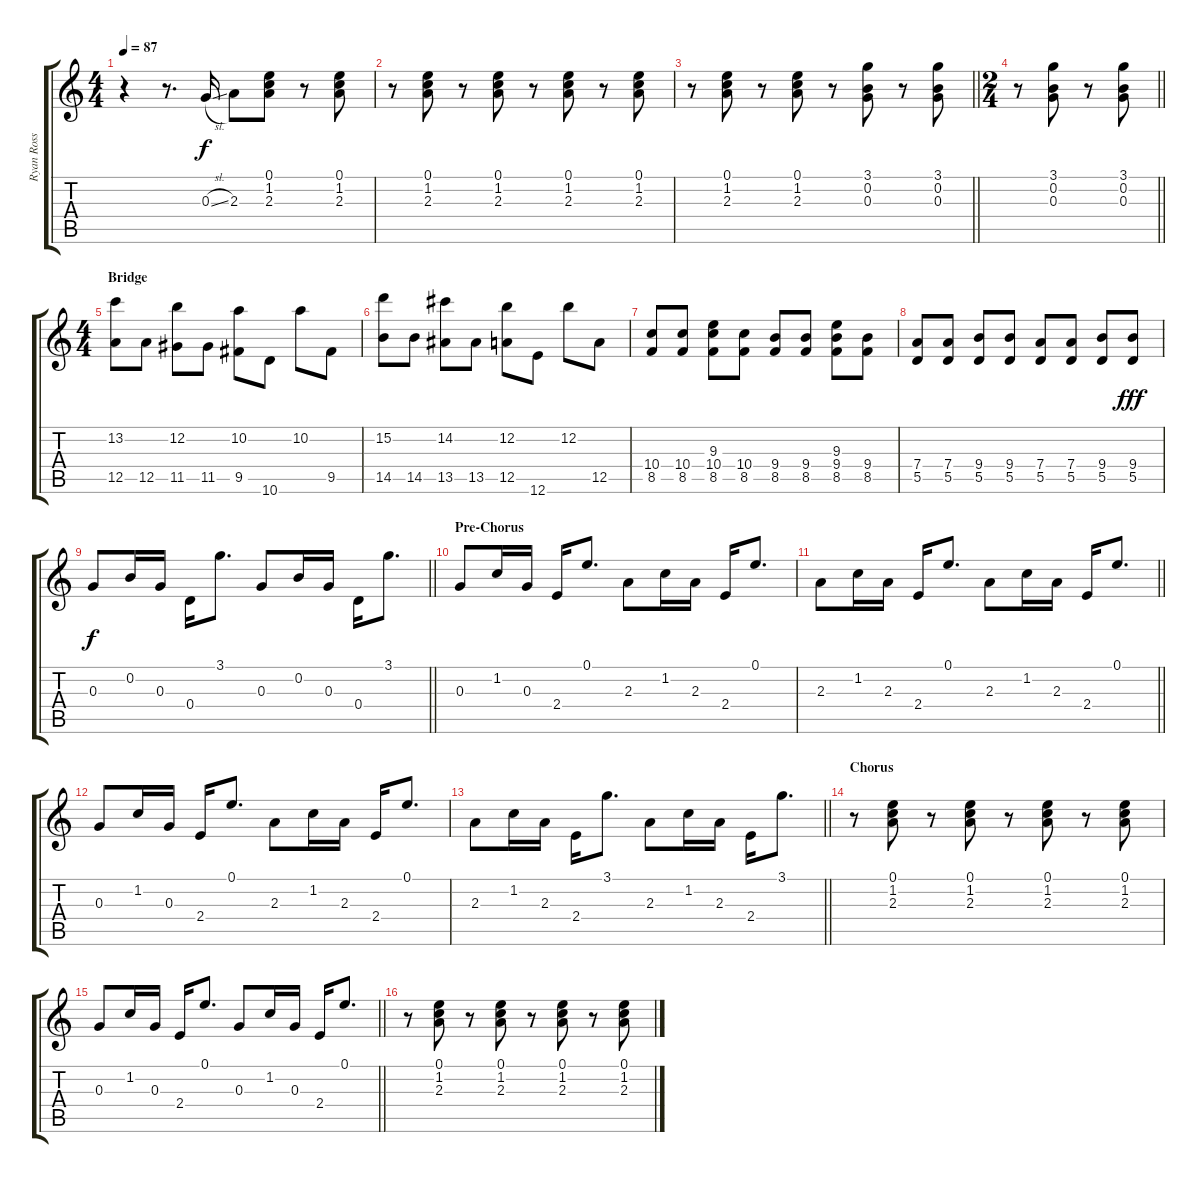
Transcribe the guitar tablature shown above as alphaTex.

\track ("Ryan Ross" "Ryan Ross") {instrument electricguitarclean}
\staff {score tabs}
\tuning (E4 B3 G3 D3 A2 E2) {hide}
\ts (4 4)
\tempo 87
\clef g2
\ks c
r.4{dy f} r.8{d} 0.3{sl}.16 2.3.8 (0.1 1.2 2.3).8 r.8 (0.1 1.2 2.3).8 |
r.8 (0.1 1.2 2.3).8 r.8 (0.1 1.2 2.3).8 r.8 (0.1 1.2 2.3).8 r.8 (0.1 1.2 2.3).8 |
\barLineRight lightlight
r.8 (0.1 1.2 2.3).8 r.8 (0.1 1.2 2.3).8 r.8 (3.1 0.2 0.3).8 r.8 (3.1 0.2 0.3).8 |
\ts (2 4)
\barLineRight lightlight
r.8 (3.1 0.2 0.3).8 r.8 (3.1 0.2 0.3).8 |
\ts (4 4)
\section ("" "Bridge")
(13.2 12.5).8 12.5.8 (12.2 11.5).8 11.5.8 (10.2 9.5).8 10.6.8 10.2.8 9.5.8 |
(15.2 14.5).8 14.5.8 (14.2 13.5).8 13.5.8 (12.2 12.5).8 12.6.8 12.2.8 12.5.8 |
(10.4 8.5).8 (10.4 8.5).8 (9.3 10.4 8.5).8 (10.4 8.5).8 (9.4 8.5).8 (9.4 8.5).8 (9.3 9.4 8.5).8 (9.4 8.5).8 |
(7.4 5.5).8 (7.4 5.5).8 (9.4 5.5).8 (9.4 5.5).8 (7.4 5.5).8 (7.4 5.5).8 (9.4 5.5).8 (9.4 5.5).8{dy fff} |
\barLineRight lightlight
0.3.8{dy f} 0.2.16 0.3.16 0.4.16 3.1.8{d} 0.3.8 0.2.16 0.3.16 0.4.16 3.1.8{d} |
\section ("" "Pre-Chorus")
0.3.8 1.2.16 0.3.16 2.4.16 0.1.8{d} 2.3.8 1.2.16 2.3.16 2.4.16 0.1.8{d} |
\barLineRight lightlight
2.3.8 1.2.16 2.3.16 2.4.16 0.1.8{d} 2.3.8 1.2.16 2.3.16 2.4.16 0.1.8{d} |
0.3.8 1.2.16 0.3.16 2.4.16 0.1.8{d} 2.3.8 1.2.16 2.3.16 2.4.16 0.1.8{d} |
\barLineRight lightlight
2.3.8 1.2.16 2.3.16 2.4.16 3.1.8{d} 2.3.8 1.2.16 2.3.16 2.4.16 3.1.8{d} |
\section ("" "Chorus")
r.8 (0.1 1.2 2.3).8 r.8 (0.1 1.2 2.3).8 r.8 (0.1 1.2 2.3).8 r.8 (0.1 1.2 2.3).8 |
\barLineRight lightlight
0.3.8 1.2.16 0.3.16 2.4.16 0.1.8{d} 0.3.8 1.2.16 0.3.16 2.4.16 0.1.8{d} |
r.8 (0.1 1.2 2.3).8 r.8 (0.1 1.2 2.3).8 r.8 (0.1 1.2 2.3).8 r.8 (0.1 1.2 2.3).8
